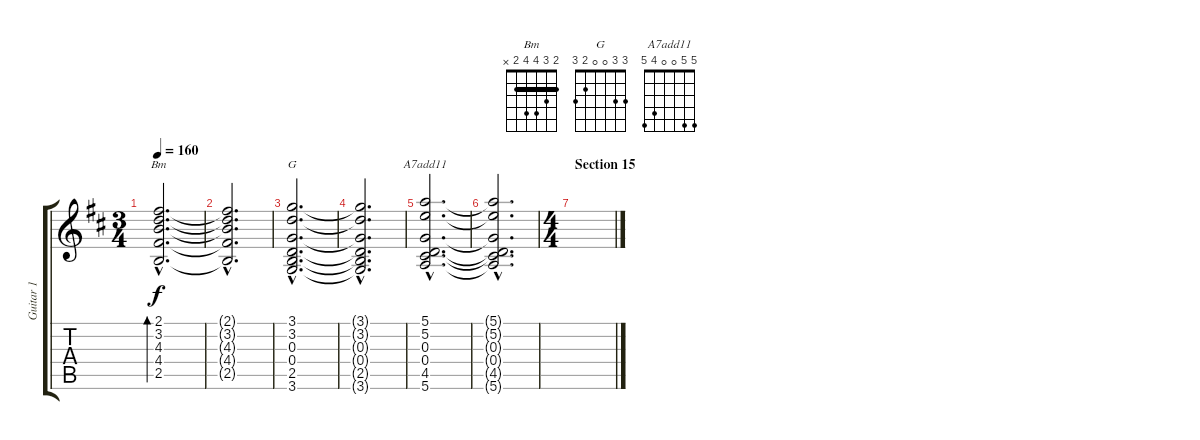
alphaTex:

\track ("Guitar 1" "Guitar 1") {instrument electricguitarclean}
\staff {score tabs}
\tuning (E4 B3 G3 D3 A2 E2) {hide}
\chord ("Bm" 2 3 4 4 2 x) {barre 2}
\chord ("G" 3 3 0 0 2 3)
\chord ("A7add11" 5 5 0 0 4 5)
\ts (3 4)
\tempo 160
\clef g2
\ks bminor
(2.1{hac} 3.2{hac} 4.3{hac} 4.4{hac} 2.5{hac}).2{d bd 60 ch "Bm" dy f} |
(2.1{hac t} 3.2{hac t} 4.3{hac t} 4.4{hac t} 2.5{hac t}).2{d} |
(3.1{hac} 3.2{hac} 0.3{hac} 0.4{hac} 2.5{hac} 3.6{hac}).2{d ch "G"} |
(3.1{hac t} 3.2{hac t} 0.3{hac t} 0.4{hac t} 2.5{hac t} 3.6{hac t}).2{d} |
(5.1{hac} 5.2{hac} 0.3{hac} 0.4{hac} 4.5{hac} 5.6{hac}).2{d ch "A7add11"} |
(5.1{hac t} 5.2{hac t} 0.3{hac t} 0.4{hac t} 4.5{hac t} 5.6{hac t}).2{d} |
\ts (4 4)
\section ("" "Section 15")
